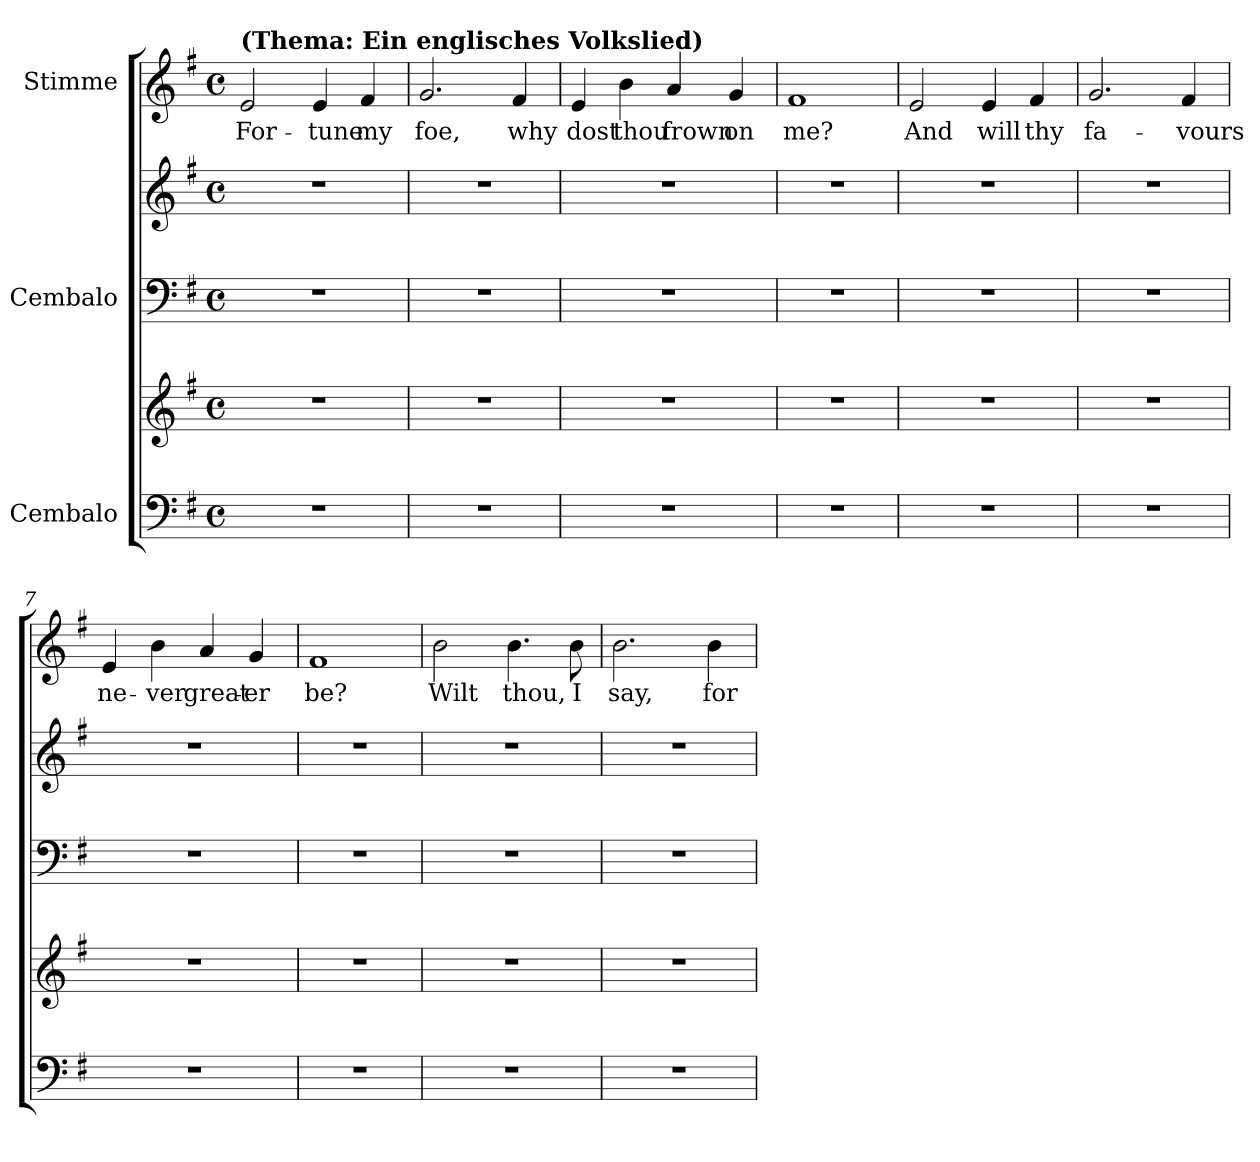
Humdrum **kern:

**kern	**kern	**kern	**kern	**kern	**text
*part3	*part3	*part2	*part2	*part1	*part1
*staff5	*staff4	*staff3	*staff2	*staff1	*staff1
*I"Cembalo	*	*I"Cembalo	*	*I"Stimme	*
*clefF4	*clefG2	*clefF4	*clefG2	*clefG2	*
*k[f#]	*k[f#]	*k[f#]	*k[f#]	*k[f#]	*
*M4/4	*M4/4	*M4/4	*M4/4	*M4/4	*
*met(c)	*met(c)	*met(c)	*met(c)	*met(c)	*
=1	=1	=1	=1	=1	=1
!	!	!	!	!LO:TX:B:t=(Thema&colon; Ein englisches Volkslied)	!
!	!	!	!	!	!LO:LY:b
1r	1r	1r	1r	2e/	For-
!	!	!	!	!	!LO:LY:b
.	.	.	.	4e/	-tune
!	!	!	!	!	!LO:LY:b
.	.	.	.	4f#/	my
=2	=2	=2	=2	=2	=2
!	!	!	!	!	!LO:LY:b
1r	1r	1r	1r	2.g/	foe,
!	!	!	!	!	!LO:LY:b
.	.	.	.	4f#/	why
=3	=3	=3	=3	=3	=3
!	!	!	!	!	!LO:LY:b
1r	1r	1r	1r	4e/	dost
!	!	!	!	!	!LO:LY:b
.	.	.	.	4b\	thou
!	!	!	!	!	!LO:LY:b
.	.	.	.	4a/	frown
!	!	!	!	!	!LO:LY:b
.	.	.	.	4g/	on
=4	=4	=4	=4	=4	=4
!	!	!	!	!	!LO:LY:b
1r	1r	1r	1r	1f#	me?
=5	=5	=5	=5	=5	=5
!	!	!	!	!	!LO:LY:b
1r	1r	1r	1r	2e/	And
!	!	!	!	!	!LO:LY:b
.	.	.	.	4e/	will
!	!	!	!	!	!LO:LY:b
.	.	.	.	4f#/	thy
=6	=6	=6	=6	=6	=6
!	!	!	!	!	!LO:LY:b
1r	1r	1r	1r	2.g/	fa-
!	!	!	!	!	!LO:LY:b
.	.	.	.	4f#/	-vours
=7	=7	=7	=7	=7	=7
!	!	!	!	!	!LO:LY:b
1r	1r	1r	1r	4e/	ne-
!	!	!	!	!	!LO:LY:b
.	.	.	.	4b\	-ver
!	!	!	!	!	!LO:LY:b
.	.	.	.	4a/	great-
!	!	!	!	!	!LO:LY:b
.	.	.	.	4g/	-er
=8	=8	=8	=8	=8	=8
!	!	!	!	!	!LO:LY:b
1r	1r	1r	1r	1f#	be?
!!LO:LB:g=z
=9	=9	=9	=9	=9	=9
!	!	!	!	!	!LO:LY:b
1r	1r	1r	1r	2b\	Wilt
!	!	!	!	!	!LO:LY:b
.	.	.	.	4.b\	thou,
!	!	!	!	!	!LO:LY:b
.	.	.	.	8b\	I
=10	=10	=10	=10	=10	=10
!	!	!	!	!	!LO:LY:b
1r	1r	1r	1r	2.b\	say,
!	!	!	!	!	!LO:LY:b
.	.	.	.	4b\	for-
=	=	=	=	=	=
*-	*-	*-	*-	*-	*-
